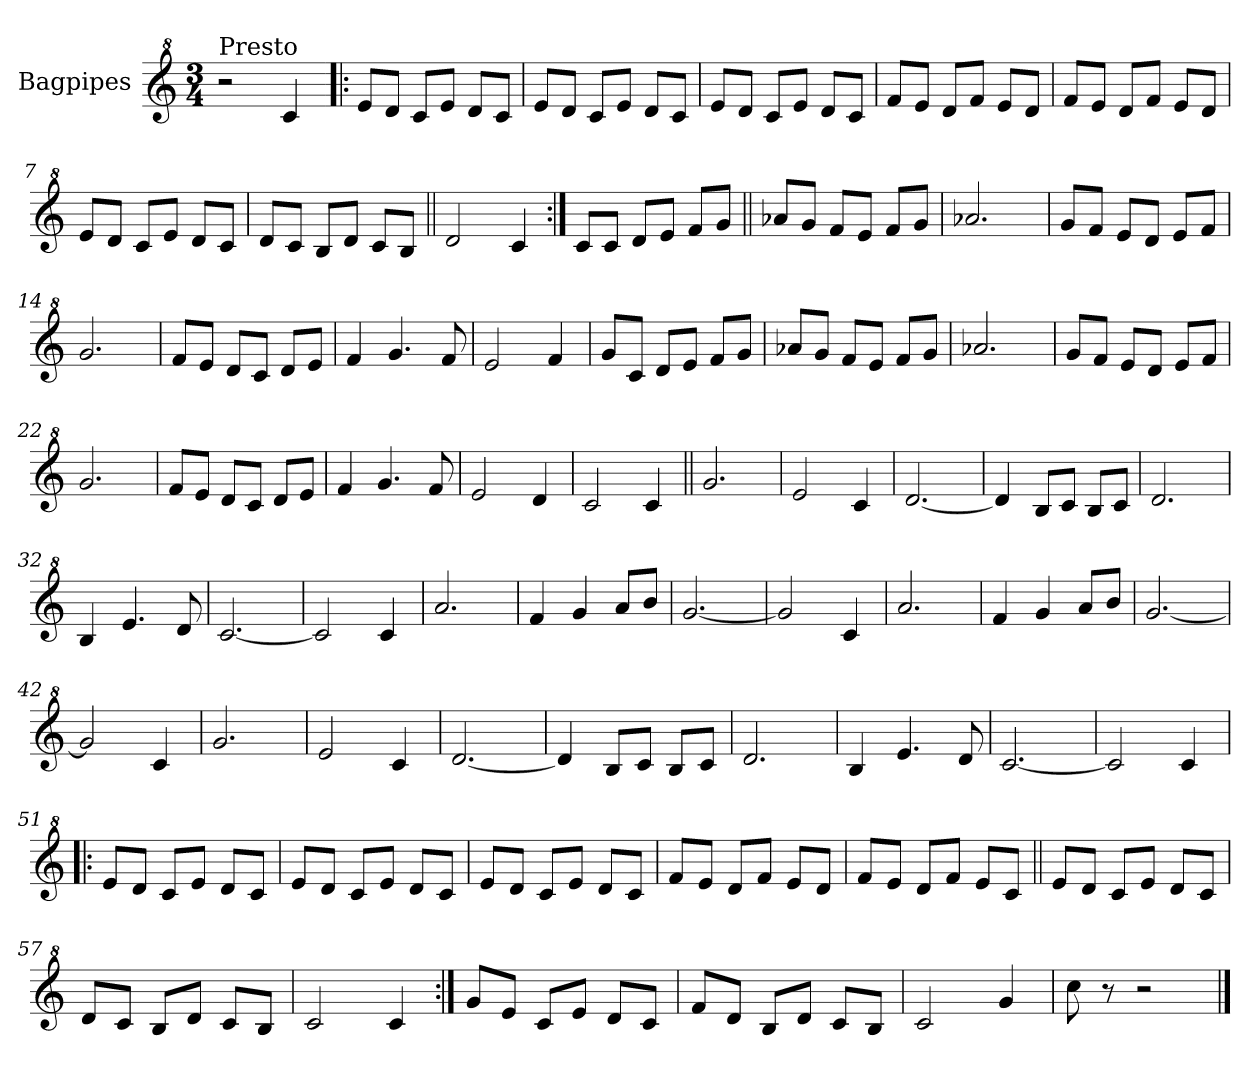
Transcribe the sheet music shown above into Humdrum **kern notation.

**kern
*part1
*staff1
*I"Bagpipes
*I'Bag
*clefG^2
*k[]
*C:
*M3/4
=1
!LO:TX:a:t=Presto
2r
4cc/
=2!|:
8ee/L
8dd/J
8cc/L
8ee/J
8dd/L
8cc/J
=3
8ee/L
8dd/J
8cc/L
8ee/J
8dd/L
8cc/J
=4
8ee/L
8dd/J
8cc/L
8ee/J
8dd/L
8cc/J
=5
8ff/L
8ee/J
8dd/L
8ff/J
8ee/L
8dd/J
=6
8ff/L
8ee/J
8dd/L
8ff/J
8ee/L
8dd/J
=7
8ee/L
8dd/J
8cc/L
8ee/J
8dd/L
8cc/J
!!LO:LB:g=z
=8
8dd/L
8cc/J
8b/L
8dd/J
8cc/L
8b/J
=9||
2dd/
4cc/
=10:|!
8cc/L
8cc/J
8dd/L
8ee/J
8ff/L
8gg/J
=11||
8aa-X/L
8gg/J
8ff/L
8ee/J
8ff/L
8gg/J
=12
2.aa-X/
=13
8gg/L
8ff/J
8ee/L
8dd/J
8ee/L
8ff/J
=14
2.gg/
=15
8ff/L
8ee/J
8dd/L
8cc/J
8dd/L
8ee/J
=16
4ff/
4.gg/
8ff/
=17
2ee/
4ff/
!!LO:LB:g=z
=18
8gg/L
8cc/J
8dd/L
8ee/J
8ff/L
8gg/J
=19
8aa-X/L
8gg/J
8ff/L
8ee/J
8ff/L
8gg/J
=20
2.aa-X/
=21
8gg/L
8ff/J
8ee/L
8dd/J
8ee/L
8ff/J
=22
2.gg/
=23
8ff/L
8ee/J
8dd/L
8cc/J
8dd/L
8ee/J
=24
4ff/
4.gg/
8ff/
=25
2ee/
4dd/
=26
2cc/
4cc/
=27||
2.gg/
=28
2ee/
4cc/
=29
[2.dd/
!!LO:LB:g=z
=30
4dd/]
8b/L
8cc/J
8b/L
8cc/J
=31
2.dd/
=32
4b/
4.ee/
8dd/
=33
[2.cc/
=34
2cc/]
4cc/
=35
2.aa/
=36
4ff/
4gg/
8aa/L
8bb/J
=37
[2.gg/
=38
2gg/]
4cc/
=39
2.aa/
=40
4ff/
4gg/
8aa/L
8bb/J
=41
[2.gg/
=42
2gg/]
4cc/
=43
2.gg/
=44
2ee/
4cc/
!!LO:LB:g=z
=45
[2.dd/
=46
4dd/]
8b/L
8cc/J
8b/L
8cc/J
=47
2.dd/
=48
4b/
4.ee/
8dd/
=49
[2.cc/
=50
2cc/]
4cc/
=51!|:
8ee/L
8dd/J
8cc/L
8ee/J
8dd/L
8cc/J
=52
8ee/L
8dd/J
8cc/L
8ee/J
8dd/L
8cc/J
=53
8ee/L
8dd/J
8cc/L
8ee/J
8dd/L
8cc/J
=54
8ff/L
8ee/J
8dd/L
8ff/J
8ee/L
8dd/J
!!LO:LB:g=z
=55
8ff/L
8ee/J
8dd/L
8ff/J
8ee/L
8cc/J
=56||
8ee/L
8dd/J
8cc/L
8ee/J
8dd/L
8cc/J
=57
8dd/L
8cc/J
8b/L
8dd/J
8cc/L
8b/J
=58
2cc/
4cc/
=59:|!
8gg/L
8ee/J
8cc/L
8ee/J
8dd/L
8cc/J
=60
8ff/L
8dd/J
8b/L
8dd/J
8cc/L
8b/J
=61
2cc/
4gg/
=62
8ccc\
8r
2r
==
*-
